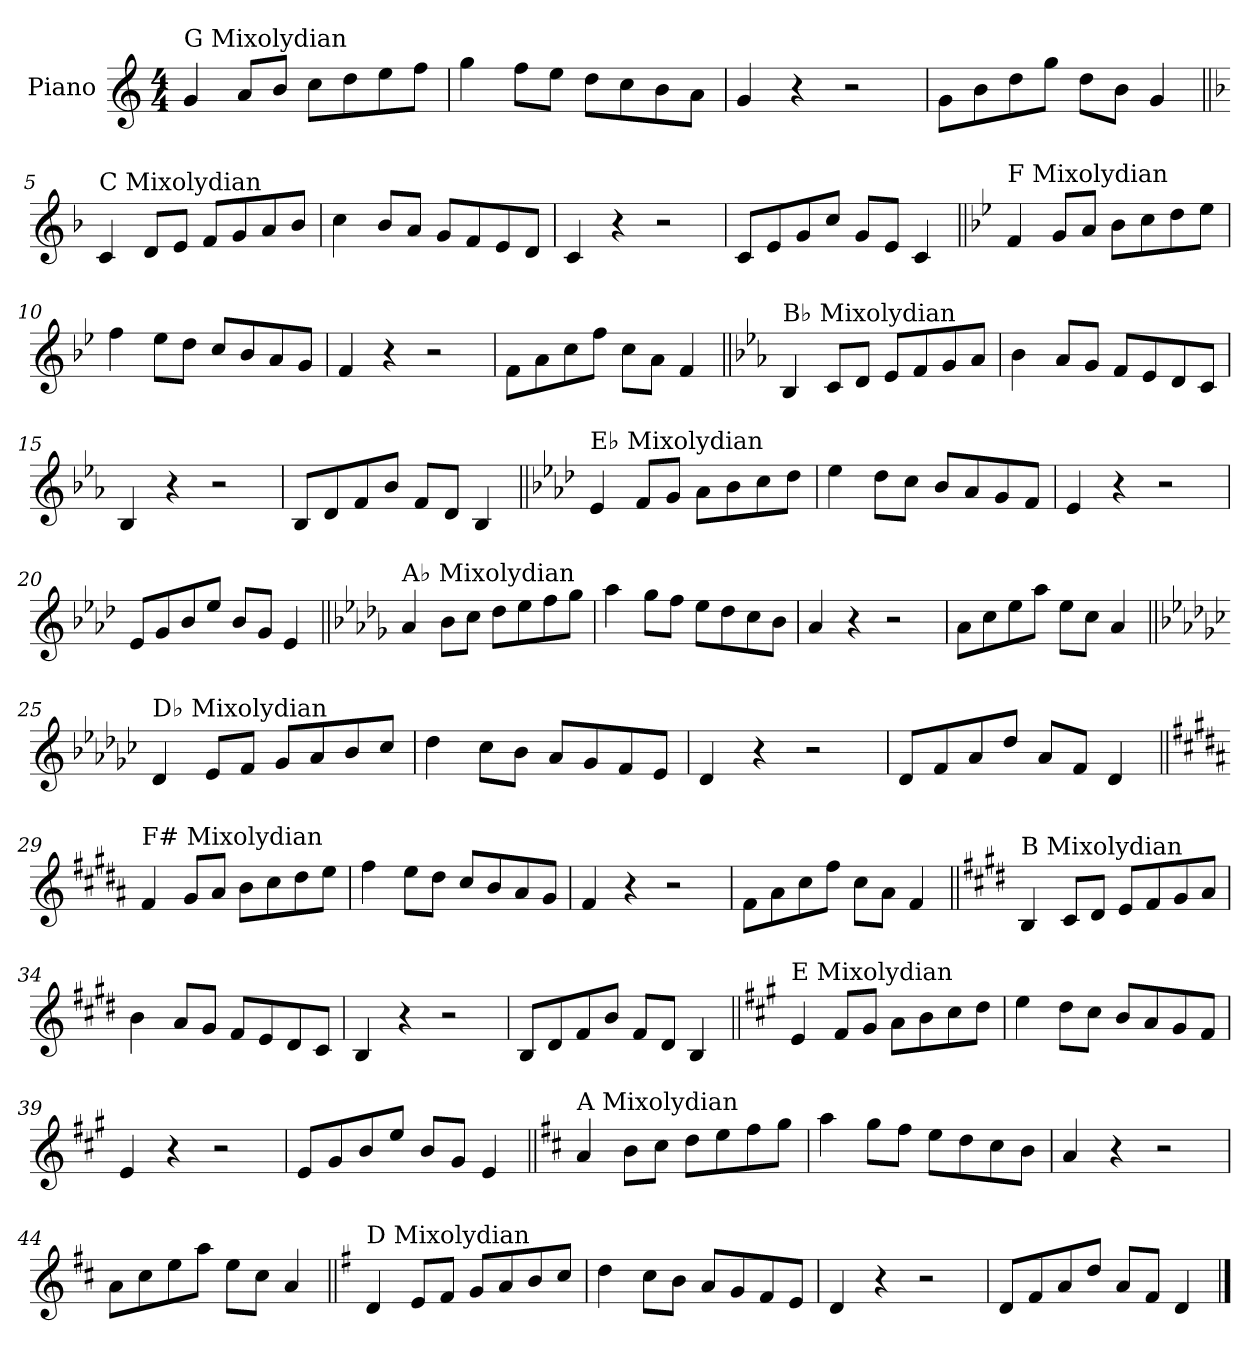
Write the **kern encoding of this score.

**kern
*part1
*staff1
*I"Piano
*I'Pno.
*clefG2
*k[]
*M4/4
=1
!LO:TX:a:t=G Mixolydian
4g/
8a/L
8b/J
8cc\L
8dd\
8ee\
8ff\J
=2
4gg\
8ff\L
8ee\J
8dd\L
8cc\
8b\
8a\J
=3
4g/
4r
2r
=4
8g\L
8b\
8dd\
8gg\J
8dd\L
8b\J
4g/
!!LO:LB:g=z
=5||
*k[b-]
!LO:TX:a:t=C Mixolydian
4c/
8d/L
8e/J
8f/L
8g/
8a/
8b-/J
=6
4cc\
8b-/L
8a/J
8g/L
8f/
8e/
8d/J
=7
4c/
4r
2r
=8
8c/L
8e/
8g/
8cc/J
8g/L
8e/J
4c/
!!LO:LB:g=z
=9||
*k[b-e-]
!LO:TX:a:t=F Mixolydian
4f/
8g/L
8a/J
8b-\L
8cc\
8dd\
8ee-\J
=10
4ff\
8ee-\L
8dd\J
8cc/L
8b-/
8a/
8g/J
=11
4f/
4r
2r
=12
8f\L
8a\
8cc\
8ff\J
8cc\L
8a\J
4f/
!!LO:LB:g=z
=13||
*k[b-e-a-]
!LO:TX:a:t=B♭ Mixolydian
4B-/
8c/L
8d/J
8e-/L
8f/
8g/
8a-/J
=14
4b-\
8a-/L
8g/J
8f/L
8e-/
8d/
8c/J
=15
4B-/
4r
2r
=16
8B-/L
8d/
8f/
8b-/J
8f/L
8d/J
4B-/
!!LO:LB:g=z
=17||
*k[b-e-a-d-]
!LO:TX:a:t=E♭ Mixolydian
4e-/
8f/L
8g/J
8a-\L
8b-\
8cc\
8dd-\J
=18
4ee-\
8dd-\L
8cc\J
8b-/L
8a-/
8g/
8f/J
=19
4e-/
4r
2r
=20
8e-/L
8g/
8b-/
8ee-/J
8b-/L
8g/J
4e-/
!!LO:LB:g=z
=21||
*k[b-e-a-d-g-]
!LO:TX:a:t=A♭ Mixolydian
4a-/
8b-\L
8cc\J
8dd-\L
8ee-\
8ff\
8gg-\J
=22
4aa-\
8gg-\L
8ff\J
8ee-\L
8dd-\
8cc\
8b-\J
=23
4a-/
4r
2r
=24
8a-\L
8cc\
8ee-\
8aa-\J
8ee-\L
8cc\J
4a-/
!!LO:LB:g=z
=25||
*k[b-e-a-d-g-c-]
!LO:TX:a:t=D♭ Mixolydian
4d-/
8e-/L
8f/J
8g-/L
8a-/
8b-/
8cc-/J
=26
4dd-\
8cc-\L
8b-\J
8a-/L
8g-/
8f/
8e-/J
=27
4d-/
4r
2r
=28
8d-/L
8f/
8a-/
8dd-/J
8a-/L
8f/J
4d-/
!!LO:LB:g=z
=29||
*k[f#c#g#d#a#]
!LO:TX:a:t=F# Mixolydian
4f#/
8g#/L
8a#/J
8b\L
8cc#\
8dd#\
8ee\J
=30
4ff#\
8ee\L
8dd#\J
8cc#/L
8b/
8a#/
8g#/J
=31
4f#/
4r
2r
=32
8f#\L
8a#\
8cc#\
8ff#\J
8cc#\L
8a#\J
4f#/
!!LO:LB:g=z
=33||
*k[f#c#g#d#]
!LO:TX:a:t=B Mixolydian
4B/
8c#/L
8d#/J
8e/L
8f#/
8g#/
8a/J
=34
4b\
8a/L
8g#/J
8f#/L
8e/
8d#/
8c#/J
=35
4B/
4r
2r
=36
8B/L
8d#/
8f#/
8b/J
8f#/L
8d#/J
4B/
!!LO:LB:g=z
=37||
*k[f#c#g#]
!LO:TX:a:t=E Mixolydian
4e/
8f#/L
8g#/J
8a\L
8b\
8cc#\
8dd\J
=38
4ee\
8dd\L
8cc#\J
8b/L
8a/
8g#/
8f#/J
=39
4e/
4r
2r
=40
8e/L
8g#/
8b/
8ee/J
8b/L
8g#/J
4e/
!!LO:LB:g=z
=41||
*k[f#c#]
!LO:TX:a:t=A Mixolydian
4a/
8b\L
8cc#\J
8dd\L
8ee\
8ff#\
8gg\J
=42
4aa\
8gg\L
8ff#\J
8ee\L
8dd\
8cc#\
8b\J
=43
4a/
4r
2r
=44
8a\L
8cc#\
8ee\
8aa\J
8ee\L
8cc#\J
4a/
!!LO:LB:g=z
=45||
*k[f#]
!LO:TX:a:t=D Mixolydian
4d/
8e/L
8f#/J
8g/L
8a/
8b/
8cc/J
=46
4dd\
8cc\L
8b\J
8a/L
8g/
8f#/
8e/J
=47
4d/
4r
2r
=48
8d/L
8f#/
8a/
8dd/J
8a/L
8f#/J
4d/
==
*-
